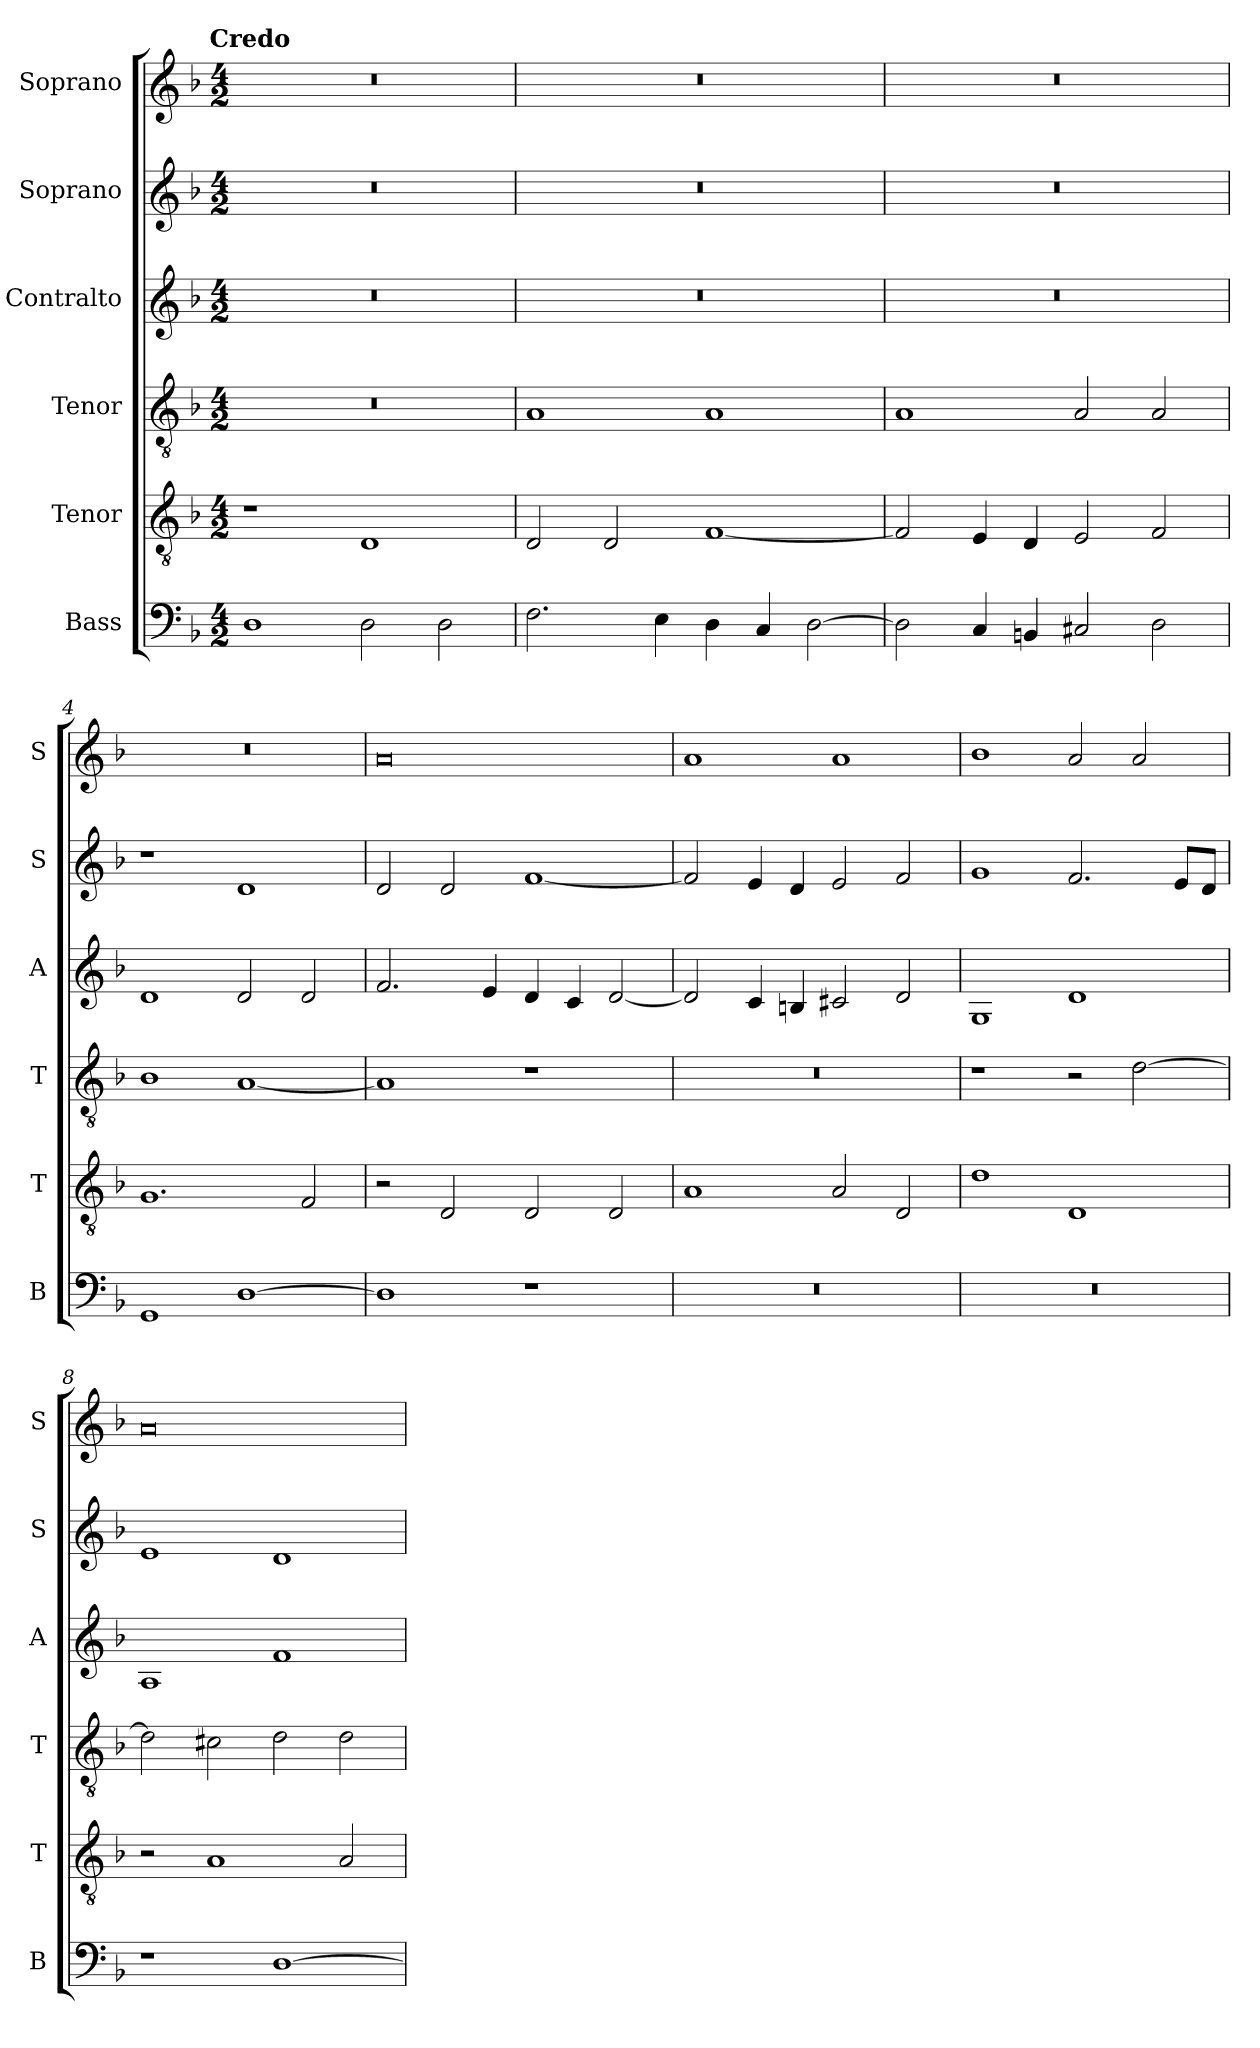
**kern	**kern	**kern	**kern	**kern	**kern
*part6	*part5	*part4	*part3	*part2	*part1
*staff6	*staff5	*staff4	*staff3	*staff2	*staff1
*I"Bass	*I"Tenor	*I"Tenor	*I"Contralto	*I"Soprano	*I"Soprano
*I'B	*I'T	*I'T	*I'A	*I'S	*I'S
*clefF4	*clefGv2	*clefGv2	*clefG2	*clefG2	*clefG2
*k[b-]	*k[b-]	*k[b-]	*k[b-]	*k[b-]	*k[b-]
*G:dor	*G:dor	*G:dor	*G:dor	*G:dor	*G:dor
!!LO:TX:omd:t=Credo
*M4/2	*M4/2	*M4/2	*M4/2	*M4/2	*M4/2
=1	=1	=1	=1	=1	=1
1D	1r	0r	0r	0r	0r
2D	1D	.	.	.	.
2D	.	.	.	.	.
=2	=2	=2	=2	=2	=2
2.F	2D	1A	0r	0r	0r
.	2D	.	.	.	.
4E	.	.	.	.	.
4D	[1F	1A	.	.	.
4C	.	.	.	.	.
[2D	.	.	.	.	.
=3	=3	=3	=3	=3	=3
2D]	2F]	1A	0r	0r	0r
4C	4E	.	.	.	.
4BBn	4D	.	.	.	.
2C#X	2E	2A	.	.	.
2D	2F	2A	.	.	.
=4	=4	=4	=4	=4	=4
1GG	1.G	1B-	1d	1r	0r
[1D	.	[1A	2d	1d	.
.	2F	.	2d	.	.
=5	=5	=5	=5	=5	=5
1D]	2r	1A]	2.f	2d	0a
.	2D	.	.	2d	.
.	.	.	4e	.	.
1r	2D	1r	4d	[1f	.
.	.	.	4c	.	.
.	2D	.	[2d	.	.
=6	=6	=6	=6	=6	=6
0r	1A	0r	2d]	2f]	1a
.	.	.	4c	4e	.
.	.	.	4Bn	4d	.
.	2A	.	2c#X	2e	1a
.	2D	.	2d	2f	.
=7	=7	=7	=7	=7	=7
0r	1d	1r	1G	1g	1b-
.	1D	2r	1d	2.f	2a
.	.	[2d	.	.	2a
.	.	.	.	8e/L	.
.	.	.	.	8d/J	.
=8	=8	=8	=8	=8	=8
1r	2r	2d]	1A	1e	0a
.	1A	2c#X	.	.	.
[1D	.	2d	1f	1d	.
.	2A	2d	.	.	.
=	=	=	=	=	=
*-	*-	*-	*-	*-	*-
